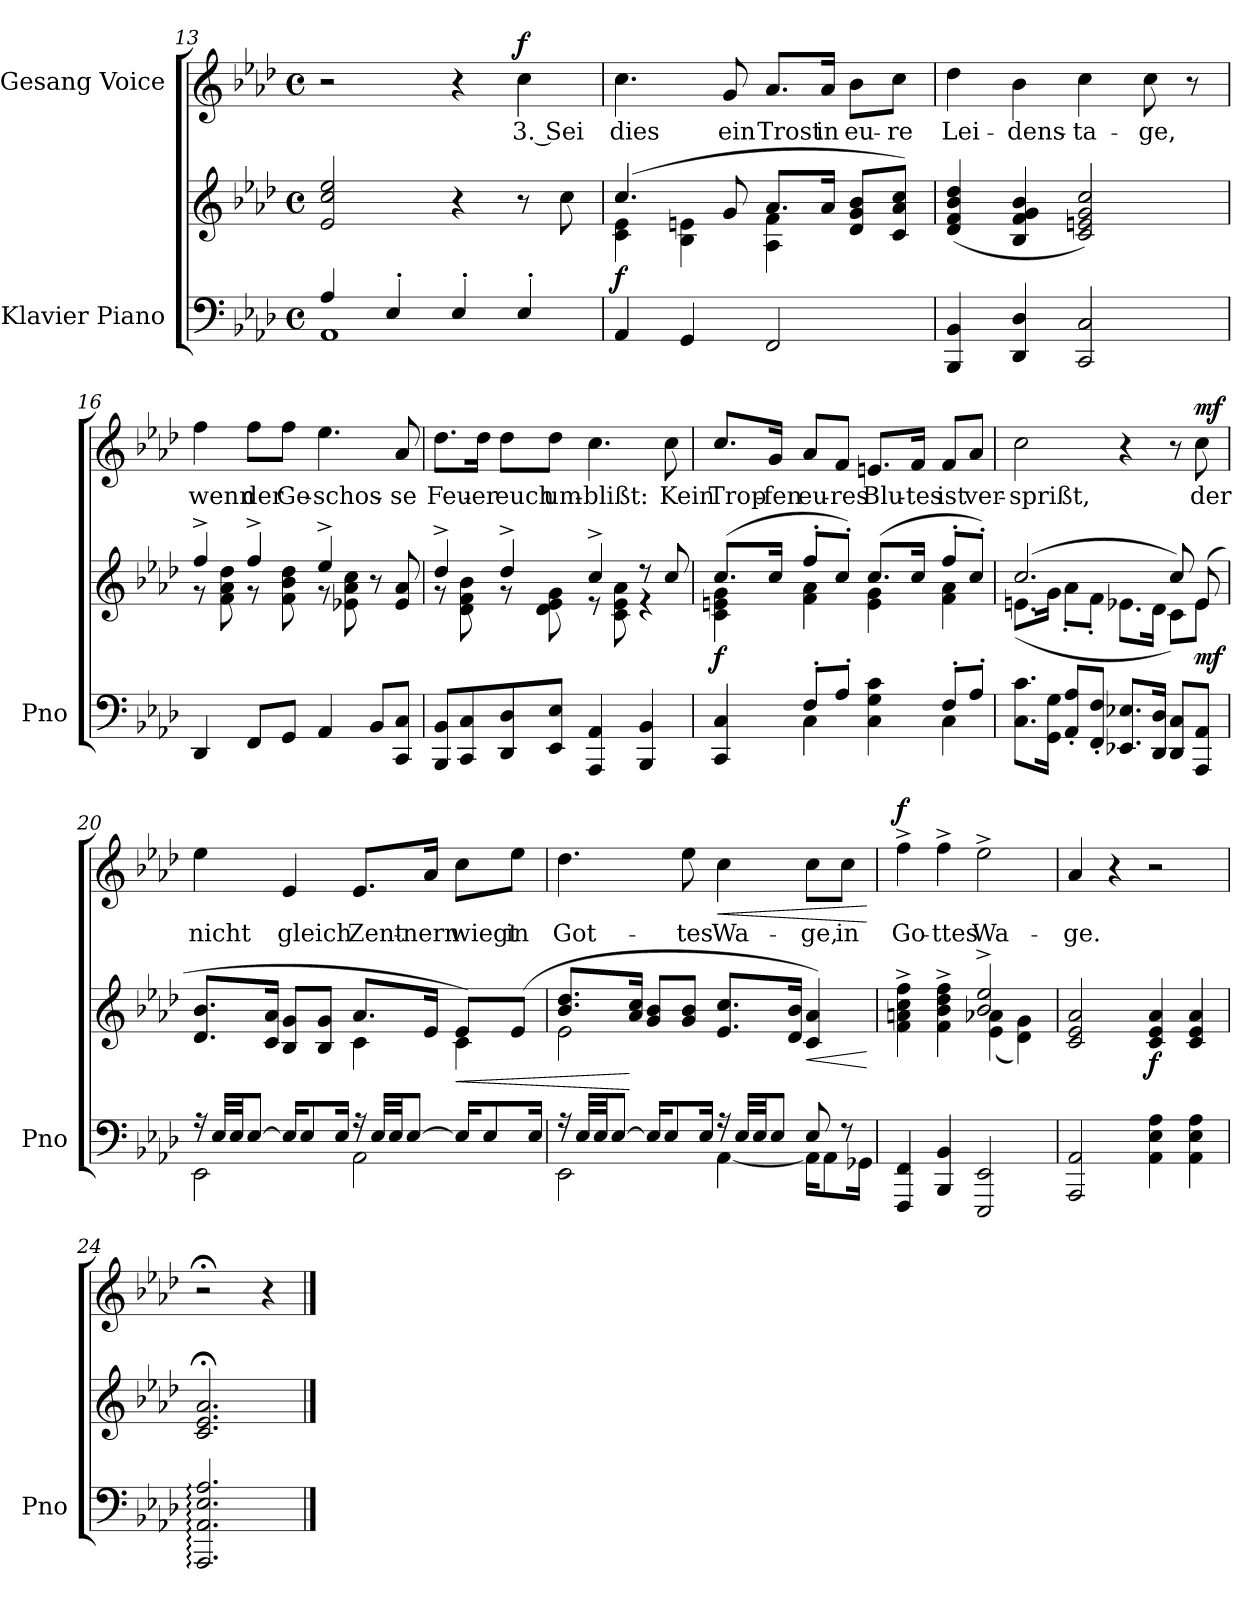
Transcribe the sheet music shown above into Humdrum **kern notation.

**kern	**kern	**dynam	**kern	**text	**dynam
*part2	*part2	*part2	*part1	*part1	*part1
*staff3	*staff2	*staff2/3	*staff1	*staff1	*staff1
*I"Klavier Piano	*	*	*I"Gesang Voice	*	*
*I'Pno	*	*	*	*	*
*clefF4	*clefG2	*	*clefG2	*	*
*k[b-e-a-d-]	*k[b-e-a-d-]	*	*k[b-e-a-d-]	*	*
*M4/4	*M4/4	*	*M4/4	*	*
*met(c)	*met(c)	*	*met(c)	*	*
=13	=13	=13	=13	=13	=13
*^	*	*	*	*	*
4A-/	1AA-	2e-/ 2cc/ 2ee-/	.	2r	.	.
4E-'/	.	.	.	.	.	.
4E-'/	.	4r	.	4r	.	.
!	!	!	!	!	!LO:LY:b	!LO:DY:a
4E-'/	.	8r	.	4cc\	3. Sei	f
.	.	8cc\	.	.	.	.
*v	*v	*	*	*	*	*
!!LO:LB:g=z
=14	=14	=14	=14	=14	=14
*	*^	*	*	*	*
!	!	!	!LO:DY:b	!	!LO:LY:b	!
4AA-/	(>4.cc/	4c\ 4e-\	f	4.cc\	dies	.
4GG/	.	4B-\ 4en\	.	.	.	.
!	!	!	!	!	!LO:LY:b	!
.	8g/	.	.	8g/	ein	.
!	!	!	!	!	!LO:LY:b	!
2FF/	8.a-/L	4A-\ 4f\	.	8.a-/L	Trost	.
!	!	!	!	!	!LO:LY:b	!
.	16a-/Jk	.	.	16a-/Jk	in	.
!	!	!	!	!	!LO:LY:b	!
.	8d-/ 8g/ 8b-/L	4ryy	.	8b-\L	eu-	.
!	!	!	!	!	!LO:LY:b	!
.	8c/ 8a-/ 8cc/J)	.	.	8cc\J	-re	.
*	*v	*v	*	*	*	*
=15	=15	=15	=15	=15	=15
!	!	!	!	!LO:LY:b	!
4BBB-/ 4BB-/	(<4d-/ 4f/ 4b-/ 4dd-/	.	4dd-\	Lei-	.
!	!	!	!	!LO:LY:b	!
4DD-/ 4D-/	4B-/ 4f/ 4g/ 4b-/	.	4b-\	-dens-	.
!	!	!	!	!LO:LY:b	!
2CC/ 2C/	2c/ 2en/ 2g/ 2cc/)	.	4cc\	-ta-	.
!	!	!	!	!LO:LY:b	!
.	.	.	8cc\	-ge,	.
.	.	.	8r	.	.
=16	=16	=16	=16	=16	=16
*	*^	*	*	*	*
!	!	!	!	!	!LO:LY:b	!
4DD-/	4ff^/	8r	.	4ff\	wenn	.
.	.	8f\ 8a-\ 8dd-\	.	.	.	.
!	!	!	!	!	!LO:LY:b	!
8FF/L	4ff^/	8r	.	8ff\L	der	.
!	!	!	!	!	!LO:LY:b	!
8GG/J	.	8f\ 8b-\ 8dd-\	.	8ff\J	Ge-	.
!	!	!	!	!	!LO:LY:b	!
4AA-/	4ee-^/	8r	.	4.ee-\	-schos-	.
.	.	8e-X\ 8a-\ 8cc\	.	.	.	.
8BB-/L	8r	4ryy	.	.	.	.
!	!	!	!	!	!LO:LY:b	!
8CC/ 8C/J	8e-/ 8a-/	.	.	8a-/	-se	.
!!LO:LB:g=z
=17	=17	=17	=17	=17	=17	=17
!	!	!	!	!	!LO:LY:b	!
8BBB-/ 8BB-/L	4dd-^/	8r	.	8.dd-\L	Feu-	.
8CC/ 8C/	.	8d-\ 8f\ 8b-\	.	.	.	.
!	!	!	!	!	!LO:LY:b	!
.	.	.	.	16dd-\Jk	-er	.
!	!	!	!	!	!LO:LY:b	!
8DD-/ 8D-/	4dd-^/	8r	.	8dd-\L	euch	.
!	!	!	!	!	!LO:LY:b	!
8EE-/ 8E-/J	.	8d-\ 8e-\ 8g\	.	8dd-\J	um-	.
!	!	!	!	!	!LO:LY:b	!
4AAA-/ 4AA-/	4cc^/	8r	.	4.cc\	-blißt:	.
.	.	8c\ 8e-\ 8a-\	.	.	.	.
4BBB-/ 4BB-/	8r	4r	.	.	.	.
!	!	!	!	!	!LO:LY:b	!
.	8cc/	.	.	8cc\	Kein	.
=18	=18	=18	=18	=18	=18	=18
*^	*	*	*	*	*	*
!	!	!	!	!LO:DY:b	!	!LO:LY:b	!
4CC/ 4C/	4ryy	(>8.cc/L	4c\ 4en\ 4g\	f	8.cc/L	Trop-	.
!	!	!	!	!	!	!LO:LY:b	!
.	.	16cc/Jk	.	.	16g/Jk	-fen	.
!	!	!	!	!	!	!LO:LY:b	!
8F'/L	4C\	8ff'/L	4f\ 4a-\	.	8a-/L	eu-	.
!	!	!	!	!	!	!LO:LY:b	!
8A-'/J	.	8cc'/J)	.	.	8f/J	-res	.
!	!	!	!	!	!	!LO:LY:b	!
4C\ 4G\ 4c\	4ryy	(>8.cc/L	4e\ 4g\	.	8.en/L	Blu-	.
!	!	!	!	!	!	!LO:LY:b	!
.	.	16cc/Jk	.	.	16f/Jk	-tes	.
!	!	!	!	!	!	!LO:LY:b	!
8F'/L	4C\	8ff'/L	4f\ 4a-\	.	8f/L	ist	.
!	!	!	!	!	!	!LO:LY:b	!
8A-'/J	.	8cc'/J)	.	.	8a-/J	ver-	.
*v	*v	*	*	*	*	*	*
=19	=19	=19	=19	=19	=19	=19
!	!	!	!	!	!LO:LY:b	!
8.C\ 8.c\L	(>2.cc/	(>8.en\L	.	2cc\	-sprißt,	.
16GG\ 16G\Jk	.	16g\Jk	.	.	.	.
8AA-/' 8A-/'L	.	8a-'\L	.	.	.	.
8FF/' 8F/'J	.	8f'\J	.	.	.	.
8.EE-X/ 8.E-X/L	.	8.e-X\L	.	4r	.	.
16DD-/ 16D-/Jk	.	16d-\Jk	.	.	.	.
8DD-/ 8C/L	8cc/)	8c\L)	.	8r	.	.
!	!	!	!LO:DY:b	!	!LO:LY:b	!LO:DY:a
8AAA-/ 8AA-/J	(>8e-/	8e-\J	mf	8cc\	der	mf
!!LO:LB:g=z
=20	=20	=20	=20	=20	=20	=20
*^	*	*	*	*	*	*
!	!	!	!	!	!	!LO:LY:b	!
16r	2EE-\	8.d-/ 8.b-/L	2ryy	.	4ee-\	nicht	.
32E-/LLL	.	.	.	.	.	.	.
32E-/JJ	.	.	.	.	.	.	.
[8E-/J	.	.	.	.	.	.	.
.	.	16c/ 16a-/Jk	.	.	.	.	.
!	!	!	!	!	!	!LO:LY:b	!
16E-/KL]	.	8B-/ 8g/L	.	.	4e-/	gleich	.
8E-/	.	.	.	.	.	.	.
.	.	8B-/ 8g/J	.	.	.	.	.
16E-/Jk	.	.	.	.	.	.	.
!	!	!	!	!	!	!LO:LY:b	!
16r	2AA-\	8.a-/L	4c\	.	8.e-/L	Zent-	.
32E-/LLL	.	.	.	.	.	.	.
32E-/JJ	.	.	.	.	.	.	.
[8E-/J	.	.	.	.	.	.	.
!	!	!	!	!	!	!LO:LY:b	!
.	.	16e-/Jk	.	.	16a-/Jk	-nern	.
!	!	!	!	!LO:HP:b	!	!LO:LY:b	!
16E-/KL]	.	8e-/L)	4c\	<	8cc\L	wiegt	.
8E-/	.	.	.	.	.	.	.
!	!	!	!	!	!	!LO:LY:b	!
.	.	(>8e-/J	.	.	8ee-\J	in	.
16E-/Jk	.	.	.	.	.	.	.
=21	=21	=21	=21	=21	=21	=21	=21
!	!	!	!	!	!	!LO:LY:b	!
16r	2EE-\	8.b-/ 8.dd-/L	2e-\	.	4.dd-\	Got-	.
32E-/LLL	.	.	.	.	.	.	.
32E-/JJ	.	.	.	.	.	.	.
[8E-/J	.	.	.	.	.	.	.
.	.	16a-/ 16cc/Jk	.	[	.	.	.
16E-/KL]	.	8g/ 8b-/L	.	.	.	.	.
8E-/	.	.	.	.	.	.	.
!	!	!	!	!	!	!LO:LY:b	!
.	.	8g/ 8b-/J	.	.	8ee-\	-tes	.
16E-/Jk	.	.	.	.	.	.	.
!	!	!	!	!	!	!LO:LY:b	!LO:HP:b
16r	[4AA-\	8.e-/ 8.cc/L	2ryy	.	4cc\	Wa-	<
32E-/LLL	.	.	.	.	.	.	.
32E-/JJ	.	.	.	.	.	.	.
8E-/J	.	.	.	.	.	.	.
.	.	16d-/ 16b-/Jk	.	.	.	.	.
!	!	!	!	!LO:HP:b	!	!LO:LY:b	!
8E-/	16AA-\KL]	4c/ 4a-/)	.	<	8cc\L	-ge,	.
.	8AA-\	.	.	.	.	.	.
!	!	!	!	!	!	!LO:LY:b	!
8r	.	.	.	.	8cc\J	in	.
.	16GG-X\Jk	.	.	.	.	.	.
*v	*v	*	*	*	*	*	*
*	*v	*v	*	*	*	*
.	.	[	.	.	[
=22	=22	=22	=22	=22	=22
*	*^	*	*	*	*
!	!	!	!LO:DY:b	!	!LO:LY:b	!
!	!	!	!LO:DY:n=1:b	!	!	!LO:DY:a
4FFF/ 4FF/	4f\^ 4an\^ 4cc\^ 4ff\^	2ryy	f other-dynamics	4ff^\	Go-	f
!	!	!	!	!	!LO:LY:b	!
4BBB-/ 4BB-/	4f\^ 4b-\^ 4dd-\^ 4ff\^	.	.	4ff^\	-ttes	.
!	!	!	!	!	!LO:LY:b	!
2EEE-/ 2EE-/	2b-/^ 2ee-/^	(<4e-\ 4a-X\	.	2ee-^\	Wa-	.
.	.	4d-\ 4g\)	.	.	.	.
=23	=23	=23	=23	=23	=23	=23
!	!	!	!	!	!LO:LY:b	!
*	*v	*v	*	*	*	*
2AAA-/ 2AA-/	2c/ 2e-/ 2a-/	.	4a-/	-ge.	.
.	.	.	4r	.	.
!	!	!LO:DY:b	!	!	!
4AA-\ 4E-\ 4A-\	4c/ 4e-/ 4a-/	f	2r	.	.
4AA-\ 4E-\ 4A-\	4c/ 4e-/ 4a-/	.	.	.	.
=24	=24	=24	=24	=24	=24
2.AAA-/: 2.AA-/: 2.E-/: 2.A-/:	2.c/;< 2.e-/;< 2.a-/;<	.	2r;<	.	.
.	.	.	4r	.	.
==	==	==	==	==	==
*-	*-	*-	*-	*-	*-
